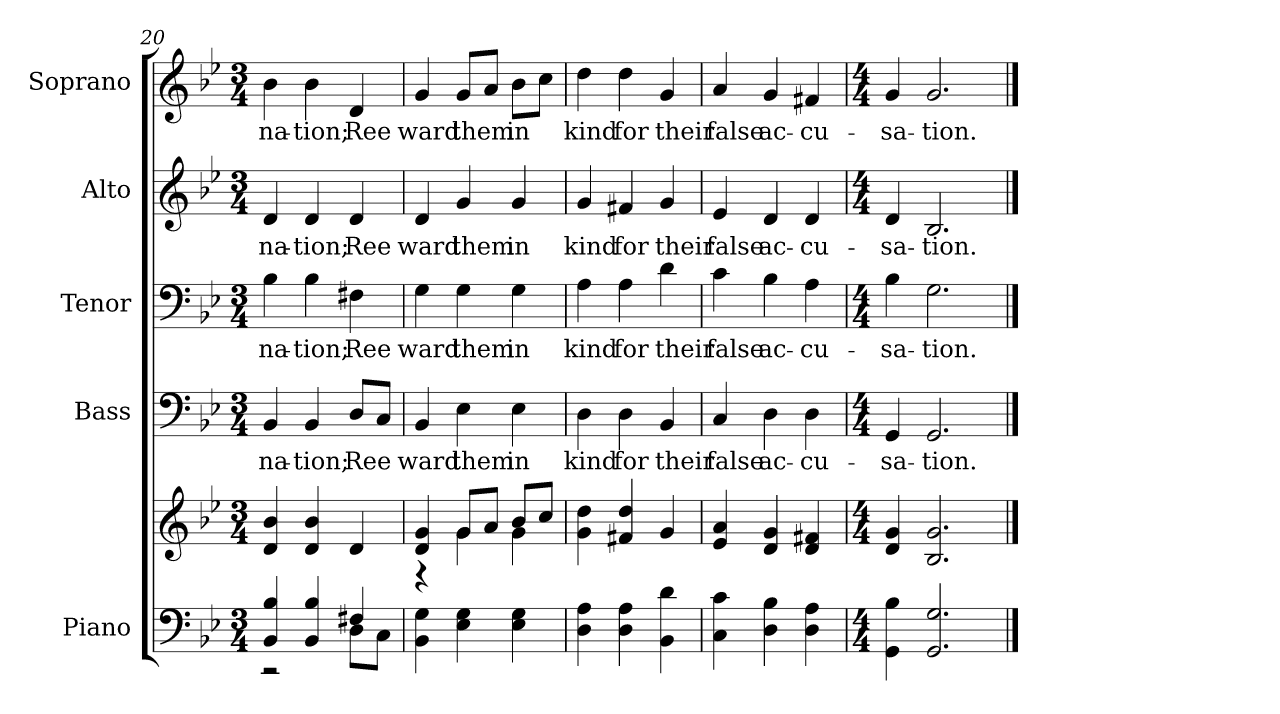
**kern	**kern	**kern	**text	**kern	**text	**kern	**text	**kern	**text
*part5	*part5	*part4	*part4	*part3	*part3	*part2	*part2	*part1	*part1
*staff6	*staff5	*staff4	*staff4	*staff3	*staff3	*staff2	*staff2	*staff1	*staff1
*I"Piano	*	*I"Bass	*	*I"Tenor	*	*I"Alto	*	*I"Soprano	*
*I'Pno.	*	*I'B.	*	*I'T.	*	*I'A.	*	*I'S.	*
*clefF4	*clefG2	*clefF4	*	*clefF4	*	*clefG2	*	*clefG2	*
*k[b-e-]	*k[b-e-]	*k[b-e-]	*	*k[b-e-]	*	*k[b-e-]	*	*k[b-e-]	*
*B-:	*B-:	*B-:	*	*B-:	*	*B-:	*	*B-:	*
*M3/4	*M3/4	*M3/4	*	*M3/4	*	*M3/4	*	*M3/4	*
=20	=20	=20	=20	=20	=20	=20	=20	=20	=20
*^	*	*	*	*	*	*	*	*	*
!	!	!	!	!LO:LY:b:color=#000000	!	!	!	!	!	!
!	!	!	!	!	!	!LO:LY:b:color=#000000	!	!	!	!
!	!	!	!	!	!	!	!	!LO:LY:b:color=#000000	!	!
!	!	!	!	!	!	!	!	!	!	!LO:LY:b:color=#000000
4BB-i/ 4B-i	2r	4di/ 4b-i	4BB-i/	-na-	4B-i\	-na-	4di/	-na-	4b-i\	-na-
!	!	!	!	!LO:LY:b:color=#000000	!	!	!	!	!	!
!	!	!	!	!	!	!LO:LY:b:color=#000000	!	!	!	!
!	!	!	!	!	!	!	!	!LO:LY:b:color=#000000	!	!
!	!	!	!	!	!	!	!	!	!	!LO:LY:b:color=#000000
4BB-i/ 4B-i	.	4di/ 4b-i	4BB-i/	-tion;	4B-i\	-tion;	4di/	-tion;	4b-i\	-tion;
!	!	!	!	!LO:LY:b:color=#000000	!	!	!	!	!	!
!	!	!	!	!	!	!LO:LY:b:color=#000000	!	!	!	!
!	!	!	!	!	!	!	!	!LO:LY:b:color=#000000	!	!
!	!	!	!	!	!	!	!	!	!	!LO:LY:b:color=#000000
4F#Xi/	8Di\L	4di/	8Di/L	Ree	4F#Xi\	Ree	4di/	Ree	4di/	Ree
.	8Ci\J	.	8Ci/J	.	.	.	.	.	.	.
*v	*v	*	*	*	*	*	*	*	*	*
!!LO:PB:g=z
=21	=21	=21	=21	=21	=21	=21	=21	=21	=21
*	*^	*	*	*	*	*	*	*	*
*^	*	*	*	*	*	*	*	*	*	*
!	!	!	!	!	!LO:LY:b:color=#000000	!	!	!	!	!	!
*v	*v	*	*	*	*	*	*	*	*	*	*
*^	*	*	*	*	*	*	*	*	*	*
!	!	!	!	!	!	!	!LO:LY:b:color=#000000	!	!	!	!
*v	*v	*	*	*	*	*	*	*	*	*	*
*^	*	*	*	*	*	*	*	*	*	*
!	!	!	!	!	!	!	!	!	!LO:LY:b:color=#000000	!	!
*v	*v	*	*	*	*	*	*	*	*	*	*
*^	*	*	*	*	*	*	*	*	*	*
!	!	!	!	!	!	!	!	!	!	!	!LO:LY:b:color=#000000
*v	*v	*	*	*	*	*	*	*	*	*	*
4BB-i\ 4Gi	4di/ 4gi	4r	4BB-i/	ward	4Gi\	ward	4di/	ward	4gi/	ward
!	!	!	!	!LO:LY:b:color=#000000	!	!	!	!	!	!
!	!	!	!	!	!	!LO:LY:b:color=#000000	!	!	!	!
!	!	!	!	!	!	!	!	!LO:LY:b:color=#000000	!	!
!	!	!	!	!	!	!	!	!	!	!LO:LY:b:color=#000000
4E-i\ 4Gi	8gi/L	4gi\	4E-i\	them	4Gi\	them	4gi/	them	8gi/L	them
.	8ai/J	.	.	.	.	.	.	.	8ai/J	.
!	!	!	!	!LO:LY:b:color=#000000	!	!	!	!	!	!
!	!	!	!	!	!	!LO:LY:b:color=#000000	!	!	!	!
!	!	!	!	!	!	!	!	!LO:LY:b:color=#000000	!	!
!	!	!	!	!	!	!	!	!	!	!LO:LY:b:color=#000000
4E-i\ 4Gi	8b-i/L	4gi\	4E-i\	in	4Gi\	in	4gi/	in	8b-i\L	in
.	8cci/J	.	.	.	.	.	.	.	8cci\J	.
*	*v	*v	*	*	*	*	*	*	*	*
=22	=22	=22	=22	=22	=22	=22	=22	=22	=22
!	!	!	!LO:LY:b:color=#000000	!	!	!	!	!	!
!	!	!	!	!	!LO:LY:b:color=#000000	!	!	!	!
!	!	!	!	!	!	!	!LO:LY:b:color=#000000	!	!
!	!	!	!	!	!	!	!	!	!LO:LY:b:color=#000000
4Di\ 4Ai	4gi\ 4ddi	4Di\	kind	4Ai\	kind	4gi/	kind	4ddi\	kind
!	!	!	!LO:LY:b:color=#000000	!	!	!	!	!	!
!	!	!	!	!	!LO:LY:b:color=#000000	!	!	!	!
!	!	!	!	!	!	!	!LO:LY:b:color=#000000	!	!
!	!	!	!	!	!	!	!	!	!LO:LY:b:color=#000000
4Di\ 4Ai	4f#Xi/ 4ddi	4Di\	for	4Ai\	for	4f#Xi/	for	4ddi\	for
!	!	!	!LO:LY:b:color=#000000	!	!	!	!	!	!
!	!	!	!	!	!LO:LY:b:color=#000000	!	!	!	!
!	!	!	!	!	!	!	!LO:LY:b:color=#000000	!	!
!	!	!	!	!	!	!	!	!	!LO:LY:b:color=#000000
4BB-i\ 4di	4gi/	4BB-i/	their	4di\	their	4gi/	their	4gi/	their
=23	=23	=23	=23	=23	=23	=23	=23	=23	=23
!	!	!	!LO:LY:b:color=#000000	!	!	!	!	!	!
!	!	!	!	!	!LO:LY:b:color=#000000	!	!	!	!
!	!	!	!	!	!	!	!LO:LY:b:color=#000000	!	!
!	!	!	!	!	!	!	!	!	!LO:LY:b:color=#000000
4Ci\ 4ci	4e-i/ 4ai	4Ci/	false	4ci\	false	4e-i/	false	4ai/	false
!	!	!	!LO:LY:b:color=#000000	!	!	!	!	!	!
!	!	!	!	!	!LO:LY:b:color=#000000	!	!	!	!
!	!	!	!	!	!	!	!LO:LY:b:color=#000000	!	!
!	!	!	!	!	!	!	!	!	!LO:LY:b:color=#000000
4Di\ 4B-i	4di/ 4gi	4Di\	ac-	4B-i\	ac-	4di/	ac-	4gi/	ac-
!	!	!	!LO:LY:b:color=#000000	!	!	!	!	!	!
!	!	!	!	!	!LO:LY:b:color=#000000	!	!	!	!
!	!	!	!	!	!	!	!LO:LY:b:color=#000000	!	!
!	!	!	!	!	!	!	!	!	!LO:LY:b:color=#000000
4Di\ 4Ai	4di/ 4f#Xi	4Di\	-cu-	4Ai\	-cu-	4di/	-cu-	4f#Xi/	-cu-
=24	=24	=24	=24	=24	=24	=24	=24	=24	=24
*M4/4	*M4/4	*M4/4	*	*M4/4	*	*M4/4	*	*M4/4	*
!	!	!	!LO:LY:b:color=#000000	!	!	!	!	!	!
!	!	!	!	!	!LO:LY:b:color=#000000	!	!	!	!
!	!	!	!	!	!	!	!LO:LY:b:color=#000000	!	!
!	!	!	!	!	!	!	!	!	!LO:LY:b:color=#000000
4GGi\ 4B-i	4di/ 4gi	4GGi/	-sa-	4B-i\	-sa-	4di/	-sa-	4gi/	-sa-
!	!	!	!LO:LY:b:color=#000000	!	!	!	!	!	!
!	!	!	!	!	!LO:LY:b:color=#000000	!	!	!	!
!	!	!	!	!	!	!	!LO:LY:b:color=#000000	!	!
!	!	!	!	!	!	!	!	!	!LO:LY:b:color=#000000
2.GGi/ 2.Gi	2.B-i/ 2.gi	2.GGi/	-tion.	2.Gi\	-tion.	2.B-i/	-tion.	2.gi/	-tion.
==	==	==	==	==	==	==	==	==	==
*-	*-	*-	*-	*-	*-	*-	*-	*-	*-
